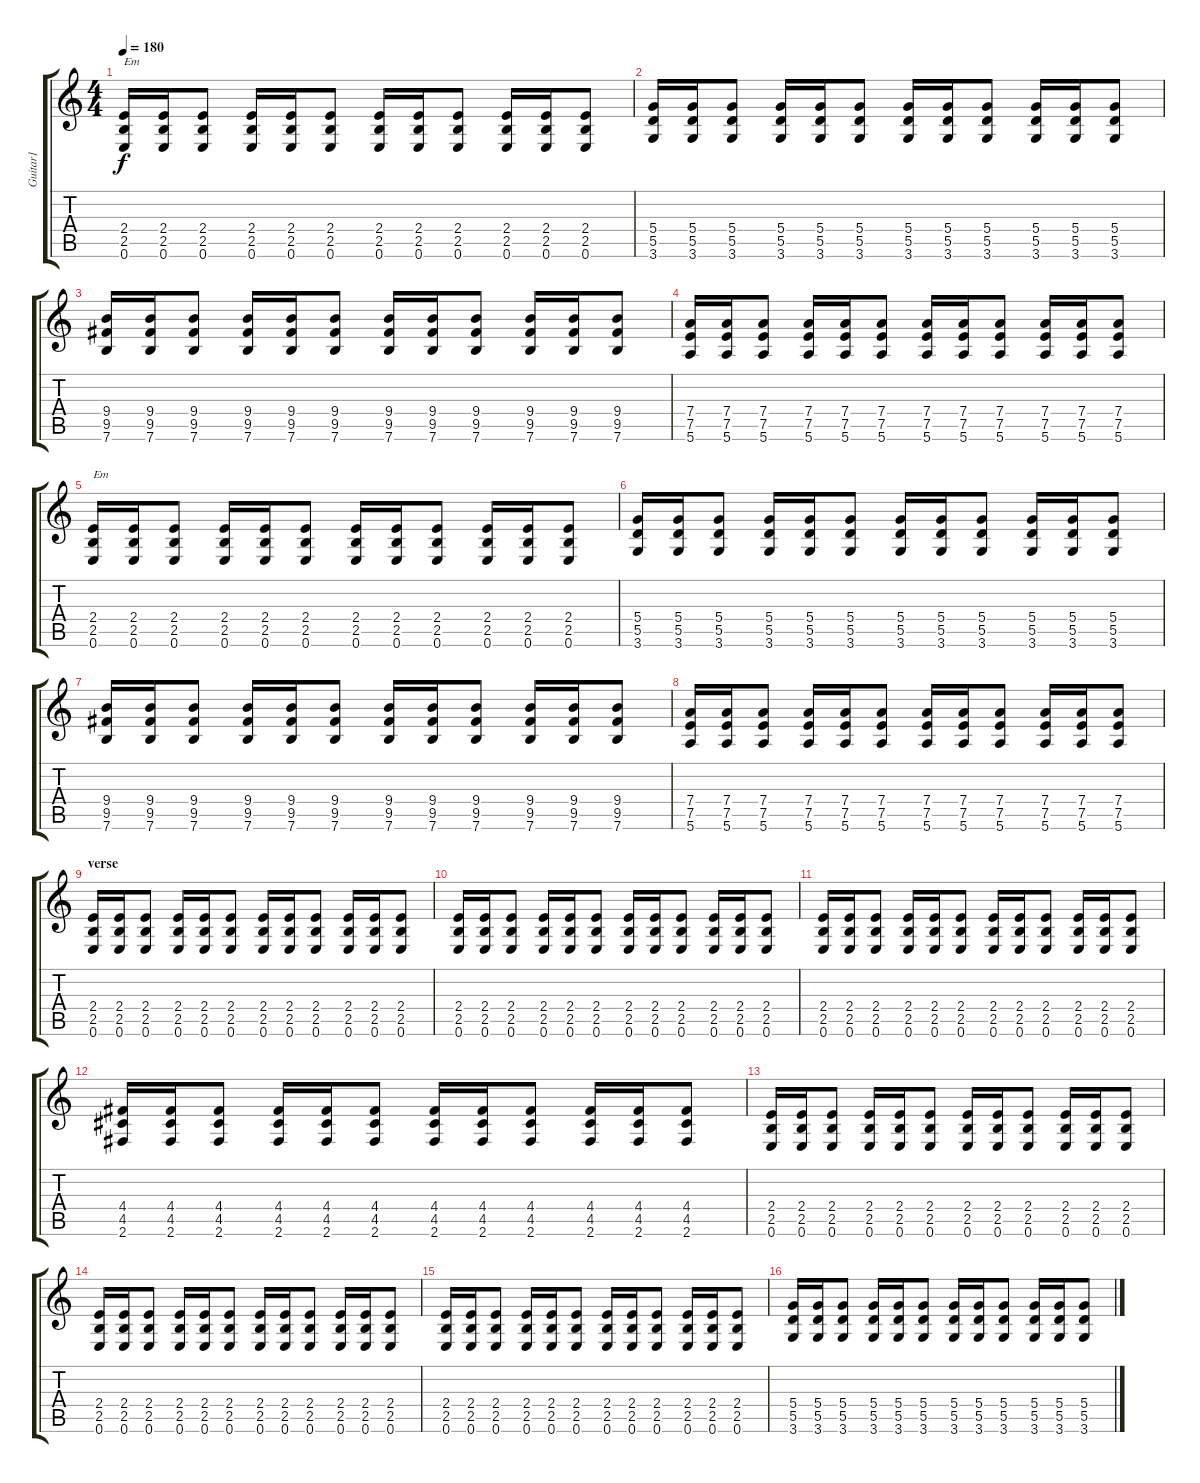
\track ("Guitar1" "Guitar1") {instrument overdrivenguitar}
\staff {score tabs}
\tuning (E4 B3 G3 D3 A2 E2) {hide}
\ts (4 4)
\tempo 180
\clef g2
\ks c
(2.4 2.5 0.6).16{txt "Em" dy f} (2.4 2.5 0.6).16 (2.4 2.5 0.6).8 (2.4 2.5 0.6).16 (2.4 2.5 0.6).16 (2.4 2.5 0.6).8 (2.4 2.5 0.6).16 (2.4 2.5 0.6).16 (2.4 2.5 0.6).8 (2.4 2.5 0.6).16 (2.4 2.5 0.6).16 (2.4 2.5 0.6).8 |
(5.4 5.5 3.6).16 (5.4 5.5 3.6).16 (5.4 5.5 3.6).8 (5.4 5.5 3.6).16 (5.4 5.5 3.6).16 (5.4 5.5 3.6).8 (5.4 5.5 3.6).16 (5.4 5.5 3.6).16 (5.4 5.5 3.6).8 (5.4 5.5 3.6).16 (5.4 5.5 3.6).16 (5.4 5.5 3.6).8 |
(9.4 9.5 7.6).16 (9.4 9.5 7.6).16 (9.4 9.5 7.6).8 (9.4 9.5 7.6).16 (9.4 9.5 7.6).16 (9.4 9.5 7.6).8 (9.4 9.5 7.6).16 (9.4 9.5 7.6).16 (9.4 9.5 7.6).8 (9.4 9.5 7.6).16 (9.4 9.5 7.6).16 (9.4 9.5 7.6).8 |
(7.4 7.5 5.6).16 (7.4 7.5 5.6).16 (7.4 7.5 5.6).8 (7.4 7.5 5.6).16 (7.4 7.5 5.6).16 (7.4 7.5 5.6).8 (7.4 7.5 5.6).16 (7.4 7.5 5.6).16 (7.4 7.5 5.6).8 (7.4 7.5 5.6).16 (7.4 7.5 5.6).16 (7.4 7.5 5.6).8 |
(2.4 2.5 0.6).16{txt "Em"} (2.4 2.5 0.6).16 (2.4 2.5 0.6).8 (2.4 2.5 0.6).16 (2.4 2.5 0.6).16 (2.4 2.5 0.6).8 (2.4 2.5 0.6).16 (2.4 2.5 0.6).16 (2.4 2.5 0.6).8 (2.4 2.5 0.6).16 (2.4 2.5 0.6).16 (2.4 2.5 0.6).8 |
(5.4 5.5 3.6).16 (5.4 5.5 3.6).16 (5.4 5.5 3.6).8 (5.4 5.5 3.6).16 (5.4 5.5 3.6).16 (5.4 5.5 3.6).8 (5.4 5.5 3.6).16 (5.4 5.5 3.6).16 (5.4 5.5 3.6).8 (5.4 5.5 3.6).16 (5.4 5.5 3.6).16 (5.4 5.5 3.6).8 |
(9.4 9.5 7.6).16 (9.4 9.5 7.6).16 (9.4 9.5 7.6).8 (9.4 9.5 7.6).16 (9.4 9.5 7.6).16 (9.4 9.5 7.6).8 (9.4 9.5 7.6).16 (9.4 9.5 7.6).16 (9.4 9.5 7.6).8 (9.4 9.5 7.6).16 (9.4 9.5 7.6).16 (9.4 9.5 7.6).8 |
(7.4 7.5 5.6).16 (7.4 7.5 5.6).16 (7.4 7.5 5.6).8 (7.4 7.5 5.6).16 (7.4 7.5 5.6).16 (7.4 7.5 5.6).8 (7.4 7.5 5.6).16 (7.4 7.5 5.6).16 (7.4 7.5 5.6).8 (7.4 7.5 5.6).16 (7.4 7.5 5.6).16 (7.4 7.5 5.6).8 |
\section ("" "verse")
(2.4 2.5 0.6).16 (2.4 2.5 0.6).16 (2.4 2.5 0.6).8 (2.4 2.5 0.6).16 (2.4 2.5 0.6).16 (2.4 2.5 0.6).8 (2.4 2.5 0.6).16 (2.4 2.5 0.6).16 (2.4 2.5 0.6).8 (2.4 2.5 0.6).16 (2.4 2.5 0.6).16 (2.4 2.5 0.6).8 |
(2.4 2.5 0.6).16 (2.4 2.5 0.6).16 (2.4 2.5 0.6).8 (2.4 2.5 0.6).16 (2.4 2.5 0.6).16 (2.4 2.5 0.6).8 (2.4 2.5 0.6).16 (2.4 2.5 0.6).16 (2.4 2.5 0.6).8 (2.4 2.5 0.6).16 (2.4 2.5 0.6).16 (2.4 2.5 0.6).8 |
(2.4 2.5 0.6).16 (2.4 2.5 0.6).16 (2.4 2.5 0.6).8 (2.4 2.5 0.6).16 (2.4 2.5 0.6).16 (2.4 2.5 0.6).8 (2.4 2.5 0.6).16 (2.4 2.5 0.6).16 (2.4 2.5 0.6).8 (2.4 2.5 0.6).16 (2.4 2.5 0.6).16 (2.4 2.5 0.6).8 |
(4.4 4.5 2.6).16 (4.4 4.5 2.6).16 (4.4 4.5 2.6).8 (4.4 4.5 2.6).16 (4.4 4.5 2.6).16 (4.4 4.5 2.6).8 (4.4 4.5 2.6).16 (4.4 4.5 2.6).16 (4.4 4.5 2.6).8 (4.4 4.5 2.6).16 (4.4 4.5 2.6).16 (4.4 4.5 2.6).8 |
(2.4 2.5 0.6).16 (2.4 2.5 0.6).16 (2.4 2.5 0.6).8 (2.4 2.5 0.6).16 (2.4 2.5 0.6).16 (2.4 2.5 0.6).8 (2.4 2.5 0.6).16 (2.4 2.5 0.6).16 (2.4 2.5 0.6).8 (2.4 2.5 0.6).16 (2.4 2.5 0.6).16 (2.4 2.5 0.6).8 |
(2.4 2.5 0.6).16 (2.4 2.5 0.6).16 (2.4 2.5 0.6).8 (2.4 2.5 0.6).16 (2.4 2.5 0.6).16 (2.4 2.5 0.6).8 (2.4 2.5 0.6).16 (2.4 2.5 0.6).16 (2.4 2.5 0.6).8 (2.4 2.5 0.6).16 (2.4 2.5 0.6).16 (2.4 2.5 0.6).8 |
(2.4 2.5 0.6).16 (2.4 2.5 0.6).16 (2.4 2.5 0.6).8 (2.4 2.5 0.6).16 (2.4 2.5 0.6).16 (2.4 2.5 0.6).8 (2.4 2.5 0.6).16 (2.4 2.5 0.6).16 (2.4 2.5 0.6).8 (2.4 2.5 0.6).16 (2.4 2.5 0.6).16 (2.4 2.5 0.6).8 |
(5.4 5.5 3.6).16 (5.4 5.5 3.6).16 (5.4 5.5 3.6).8 (5.4 5.5 3.6).16 (5.4 5.5 3.6).16 (5.4 5.5 3.6).8 (5.4 5.5 3.6).16 (5.4 5.5 3.6).16 (5.4 5.5 3.6).8 (5.4 5.5 3.6).16 (5.4 5.5 3.6).16 (5.4 5.5 3.6).8
